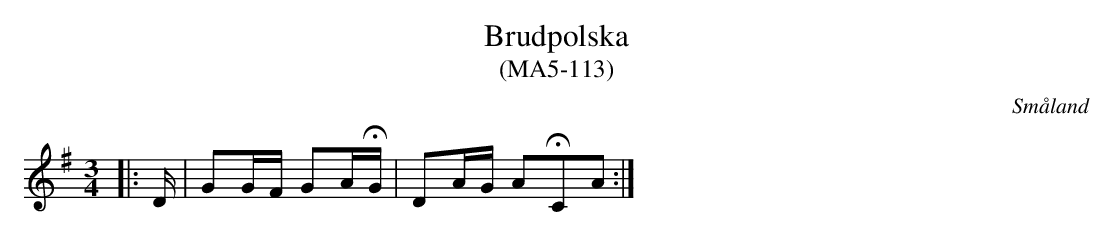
X:1
T:Brudpolska
T:(MA5-113)
O:Småland
M:3/4
L:1/16
K:G
|: D | G2GF G2AHG | D2AG A2H2C2A2 :|
